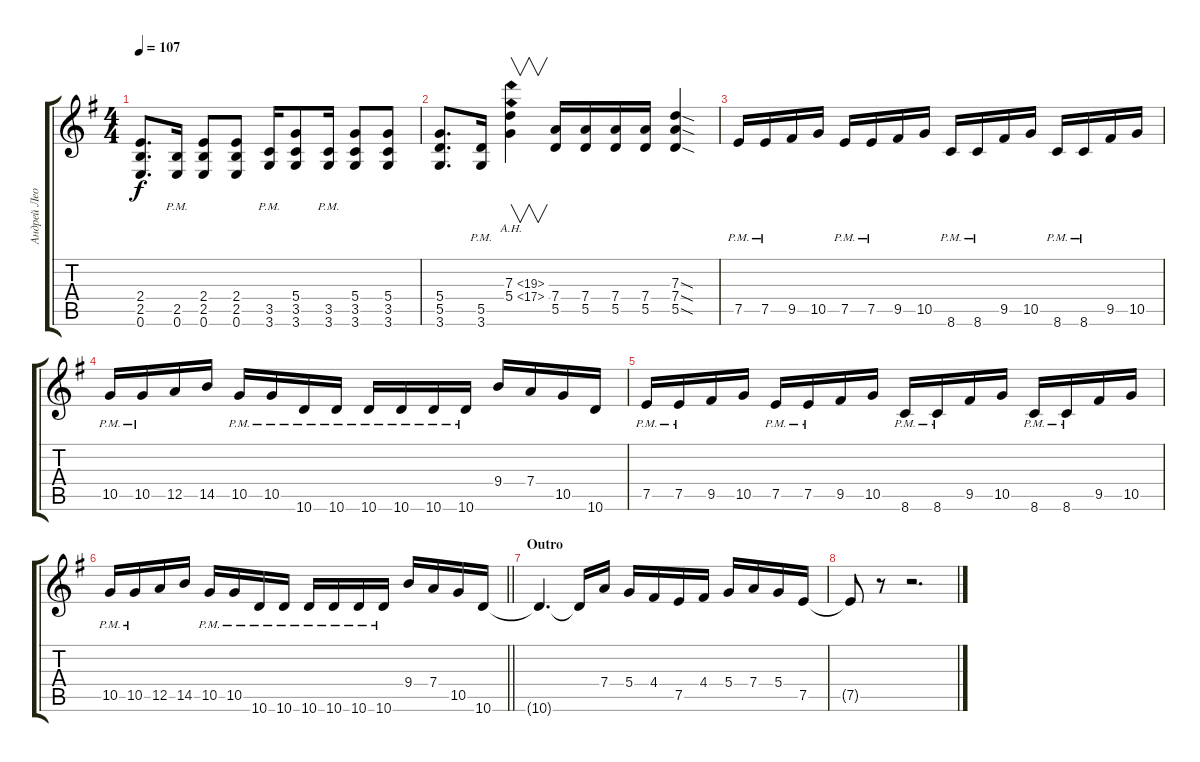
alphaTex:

\track ("Андрей Леонтьев" "Андрей Лео") {instrument distortionguitar}
\staff {score tabs}
\tuning (E4 B3 G3 D3 A2 E2) {hide}
\ts (4 4)
\tempo 107
\clef g2
\ks g
(2.4 2.5 0.6).8{d dy f} (2.5{pm} 0.6{pm}).16 (2.4 2.5 0.6).8 (2.4 2.5 0.6).8 (3.5{pm} 3.6{pm}).16 (5.4 3.5 3.6).8 (3.5{pm} 3.6{pm}).16 (5.4 3.5 3.6).8 (5.4 3.5 3.6).8 |
(5.4 5.5 3.6).8{d} (5.5{pm} 3.6{pm}).16 (7.3{ah 12} 5.4{ah 12}).4{v} (7.4 5.5).16 (7.4 5.5).16 (7.4 5.5).16 (7.4 5.5).16 (7.3{sod} 7.4{sod} 5.5{sod}).4 |
7.5{pm}.16 7.5{pm}.16 9.5.16 10.5.16 7.5{pm}.16 7.5{pm}.16 9.5.16 10.5.16 8.6{pm}.16 8.6{pm}.16 9.5.16 10.5.16 8.6{pm}.16 8.6{pm}.16 9.5.16 10.5.16 |
10.5{pm}.16 10.5{pm}.16 12.5.16 14.5.16 10.5{pm}.16 10.5{pm}.16 10.6{pm}.16 10.6{pm}.16 10.6{pm}.16 10.6{pm}.16 10.6{pm}.16 10.6{pm}.16 9.4.16 7.4.16 10.5.16 10.6.16 |
7.5{pm}.16 7.5{pm}.16 9.5.16 10.5.16 7.5{pm}.16 7.5{pm}.16 9.5.16 10.5.16 8.6{pm}.16 8.6{pm}.16 9.5.16 10.5.16 8.6{pm}.16 8.6{pm}.16 9.5.16 10.5.16 |
\barLineRight lightlight
10.5{pm}.16 10.5{pm}.16 12.5.16 14.5.16 10.5{pm}.16 10.5{pm}.16 10.6{pm}.16 10.6{pm}.16 10.6{pm}.16 10.6{pm}.16 10.6{pm}.16 10.6{pm}.16 9.4.16 7.4.16 10.5.16 10.6.16 |
\section ("" "Outro")
10.6{t}.4{d} 10.6{t}.16 7.4.16 5.4.16 4.4.16 7.5.16 4.4.16 5.4.16 7.4.16 5.4.16 7.5.16 |
7.5{t}.8 r.8 r.2{d}
